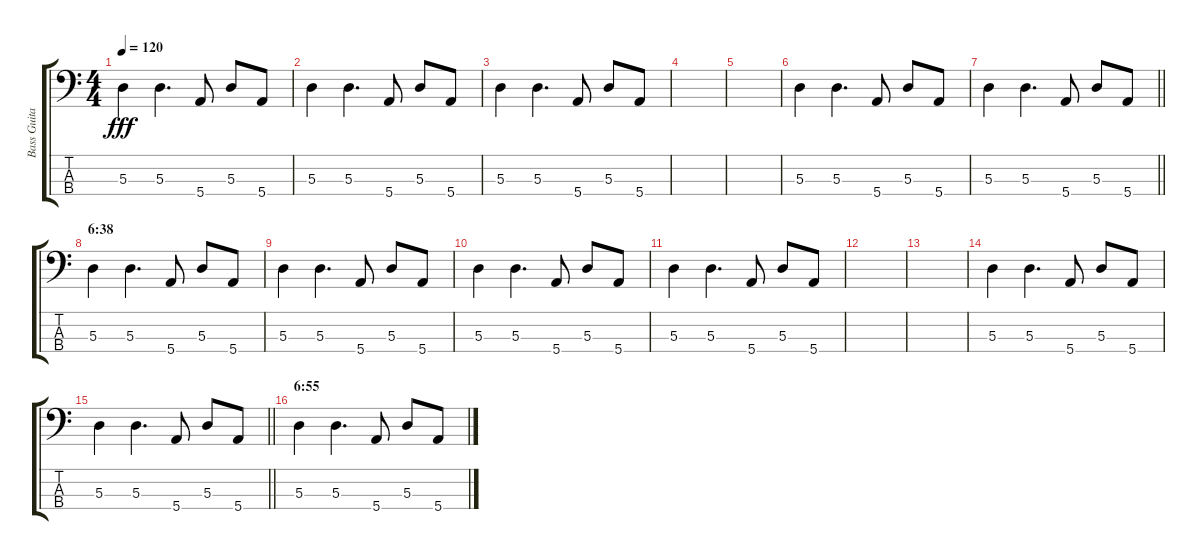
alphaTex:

\track ("Bass Guitar" "Bass Guita") {instrument acousticbass}
\staff {score tabs}
\tuning (G2 D2 A1 E1) {hide}
\ts (4 4)
\tempo 120
\clef f4
\ks c
5.3.4{dy fff} 5.3.4{d} 5.4.8 5.3.8 5.4.8 |
5.3.4 5.3.4{d} 5.4.8 5.3.8 5.4.8 |
5.3.4 5.3.4{d} 5.4.8 5.3.8 5.4.8 |
|
|
5.3.4 5.3.4{d} 5.4.8 5.3.8 5.4.8 |
\barLineRight lightlight
5.3.4 5.3.4{d} 5.4.8 5.3.8 5.4.8 |
\section ("" "6:38")
5.3.4 5.3.4{d} 5.4.8 5.3.8 5.4.8 |
5.3.4 5.3.4{d} 5.4.8 5.3.8 5.4.8 |
5.3.4 5.3.4{d} 5.4.8 5.3.8 5.4.8 |
5.3.4 5.3.4{d} 5.4.8 5.3.8 5.4.8 |
|
|
5.3.4 5.3.4{d} 5.4.8 5.3.8 5.4.8 |
\barLineRight lightlight
5.3.4 5.3.4{d} 5.4.8 5.3.8 5.4.8 |
\section ("" "6:55")
5.3.4 5.3.4{d} 5.4.8 5.3.8 5.4.8
